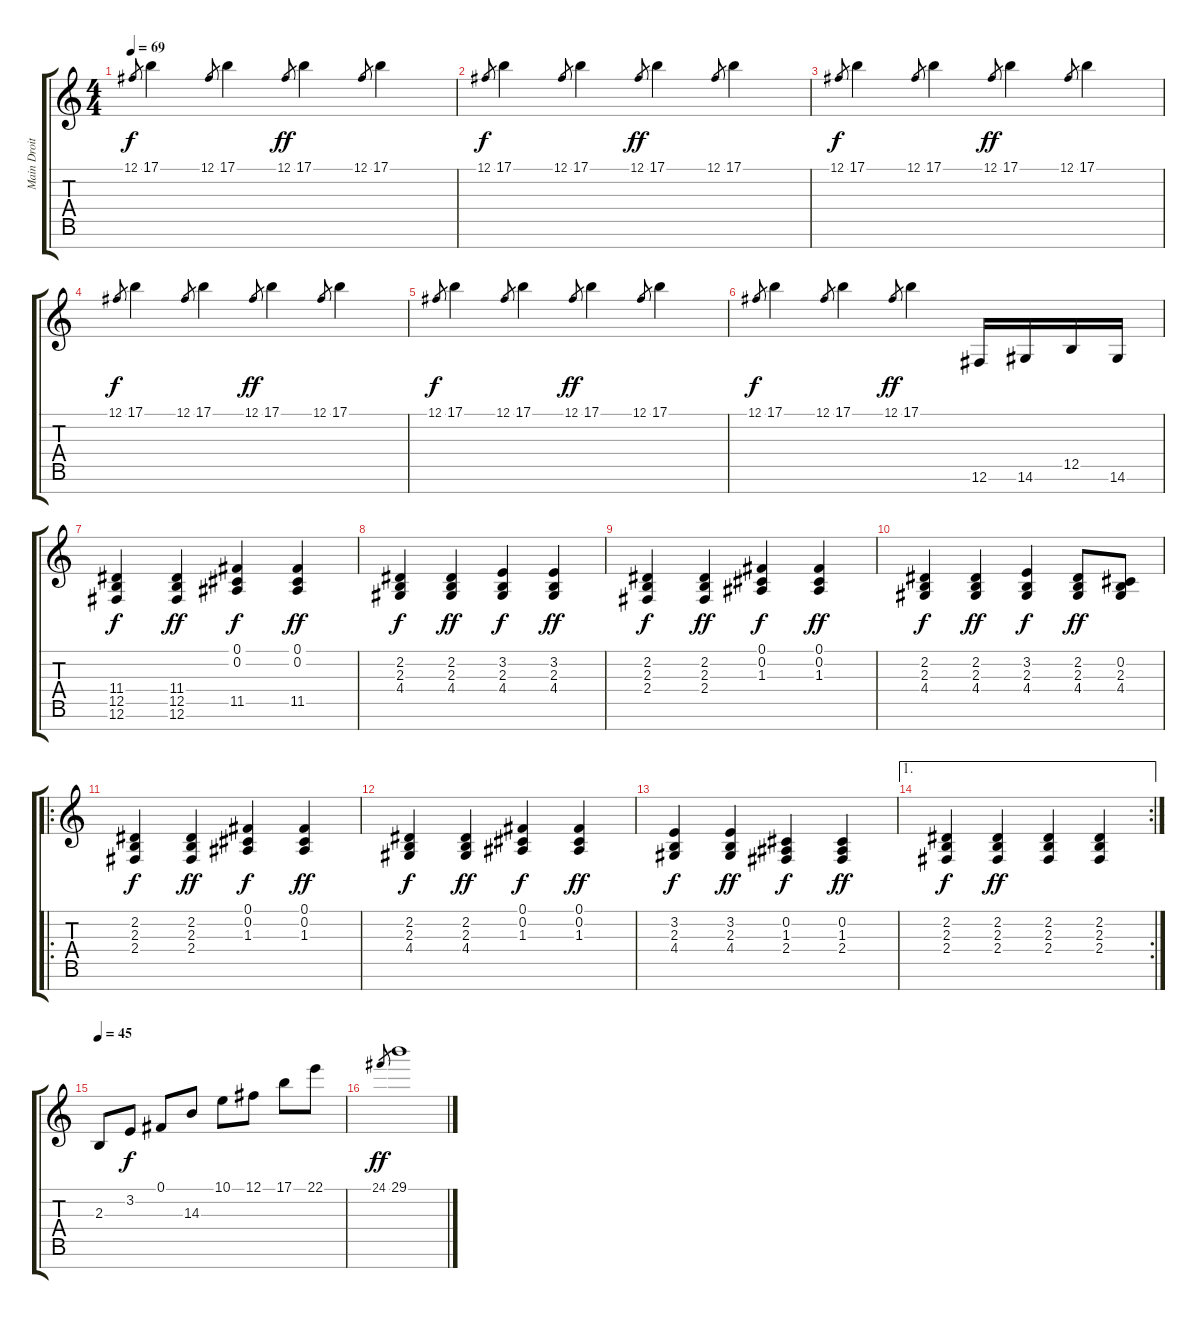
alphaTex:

\track ("Main Droite" "Main Droit") {instrument acousticgrandpiano}
\staff {score tabs}
\tuning (Gb4 Db4 A3 E3 B2 Gb2 Db2) {hide}
\ts (4 4)
\tempo 69
\clef g2
\ks c
12.1.8{gr dy f} 17.1.4 12.1.8{gr} 17.1.4 12.1.8{gr dy ff} 17.1.4 12.1.8{gr} 17.1.4 |
12.1.8{gr dy f} 17.1.4 12.1.8{gr} 17.1.4 12.1.8{gr dy ff} 17.1.4 12.1.8{gr} 17.1.4 |
12.1.8{gr dy f} 17.1.4 12.1.8{gr} 17.1.4 12.1.8{gr dy ff} 17.1.4 12.1.8{gr} 17.1.4 |
12.1.8{gr dy f} 17.1.4 12.1.8{gr} 17.1.4 12.1.8{gr dy ff} 17.1.4 12.1.8{gr} 17.1.4 |
12.1.8{gr dy f} 17.1.4 12.1.8{gr} 17.1.4 12.1.8{gr dy ff} 17.1.4 12.1.8{gr} 17.1.4 |
12.1.8{gr dy f} 17.1.4 12.1.8{gr} 17.1.4 12.1.8{gr dy ff} 17.1.4 12.6.16 14.6.16 12.5.16 14.6.16 |
(11.4 12.5 12.6).4{dy f} (11.4 12.5 12.6).4{dy ff} (0.1 0.2 11.5).4{dy f} (0.1 0.2 11.5).4{dy ff} |
(2.2 2.3 4.4).4{dy f} (2.2 2.3 4.4).4{dy ff} (3.2 2.3 4.4).4{dy f} (3.2 2.3 4.4).4{dy ff} |
(2.2 2.3 2.4).4{dy f} (2.2 2.3 2.4).4{dy ff} (0.1 0.2 1.3).4{dy f} (0.1 0.2 1.3).4{dy ff} |
(2.2 2.3 4.4).4{dy f} (2.2 2.3 4.4).4{dy ff} (3.2 2.3 4.4).4{dy f} (2.2 2.3 4.4).8{dy ff} (0.2 2.3 4.4).8 |
\ro
(2.2 2.3 2.4).4{dy f} (2.2 2.3 2.4).4{dy ff} (0.1 0.2 1.3).4{dy f} (0.1 0.2 1.3).4{dy ff} |
(2.2 2.3 4.4).4{dy f} (2.2 2.3 4.4).4{dy ff} (0.1 0.2 1.3).4{dy f} (0.1 0.2 1.3).4{dy ff} |
(3.2 2.3 4.4).4{dy f} (3.2 2.3 4.4).4{dy ff} (0.2 1.3 2.4).4{dy f} (0.2 1.3 2.4).4{dy ff} |
\ae 1
\rc 2
(2.2 2.3 2.4).4{dy f} (2.2 2.3 2.4).4{dy ff} (2.2 2.3 2.4).4 (2.2 2.3 2.4).4 |
\tempo 45
2.3.8 3.2.8{dy f} 0.1.8 14.3.8 10.1.8 12.1.8 17.1.8 22.1.8 |
24.1.8{gr dy ff} 29.1.1
